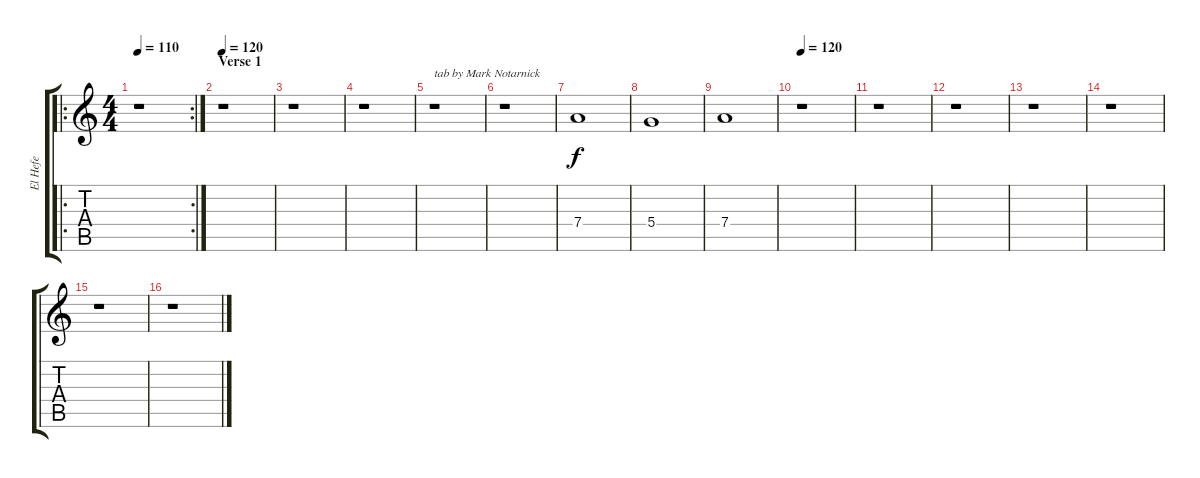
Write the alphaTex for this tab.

\track ("El Hefe" "El Hefe") {instrument electricguitarclean}
\staff {score tabs}
\tuning (E4 B3 G3 D3 A2 E2) {hide}
\ro
\rc 2
\ts (4 4)
\tempo 110
\clef g2
\ks c
r.1{dy f instrument electricguitarclean} |
\section ("" "Verse 1")
\tempo 120
r.1 |
r.1 |
r.1 |
r.1{txt "tab by Mark Notarnick"} |
r.1 |
7.4.1 |
5.4.1 |
7.4.1 |
\tempo 120
r.1 |
r.1 |
r.1 |
r.1 |
r.1 |
r.1 |
r.1
